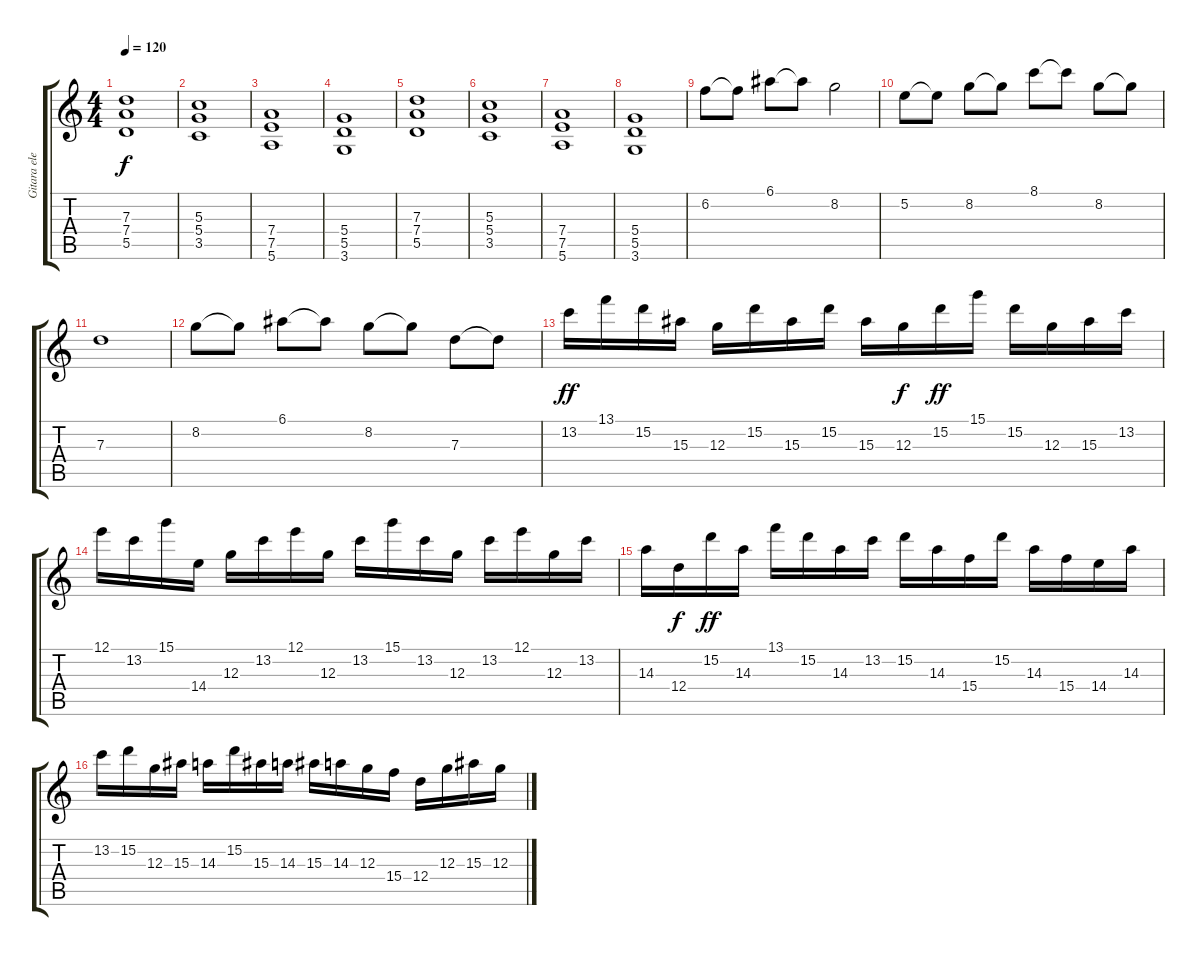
\track ("Gitara elektryczna (II)" "Gitara ele") {instrument distortionguitar}
\staff {score tabs}
\tuning (E4 B3 G3 D3 A2 E2) {hide}
\ts (4 4)
\tempo 120
\clef g2
\ks c
(7.3 7.4 5.5).1{dy f} |
(5.3 5.4 3.5).1 |
(7.4 7.5 5.6).1 |
(5.4 5.5 3.6).1 |
(7.3 7.4 5.5).1 |
(5.3 5.4 3.5).1 |
(7.4 7.5 5.6).1 |
(5.4 5.5 3.6).1 |
6.2.8 6.2{t}.8 6.1.8 6.1{t}.8 8.2.2 |
5.2.8 5.2{t}.8 8.2.8 8.2{t}.8 8.1.8 8.1{t}.8 8.2.8 8.2{t}.8 |
7.3.1 |
8.2.8 8.2{t}.8 6.1.8 6.1{t}.8 8.2.8 8.2{t}.8 7.3.8 7.3{t}.8 |
13.2.16{dy ff} 13.1.16 15.2.16 15.3.16 12.3.16 15.2.16 15.3.16 15.2.16 15.3.16 12.3.16{dy f} 15.2.16{dy ff} 15.1.16 15.2.16 12.3.16 15.3.16 13.2.16 |
12.1.16 13.2.16 15.1.16 14.4.16 12.3.16 13.2.16 12.1.16 12.3.16 13.2.16 15.1.16 13.2.16 12.3.16 13.2.16 12.1.16 12.3.16 13.2.16 |
14.3.16 12.4.16{dy f} 15.2.16{dy ff} 14.3.16 13.1.16 15.2.16 14.3.16 13.2.16 15.2.16 14.3.16 15.4.16 15.2.16 14.3.16 15.4.16 14.4.16 14.3.16 |
13.2.16 15.2.16 12.3.16 15.3.16 14.3.16 15.2.16 15.3.16 14.3.16 15.3.16 14.3.16 12.3.16 15.4.16 12.4.16 12.3.16 15.3.16 12.3.16
